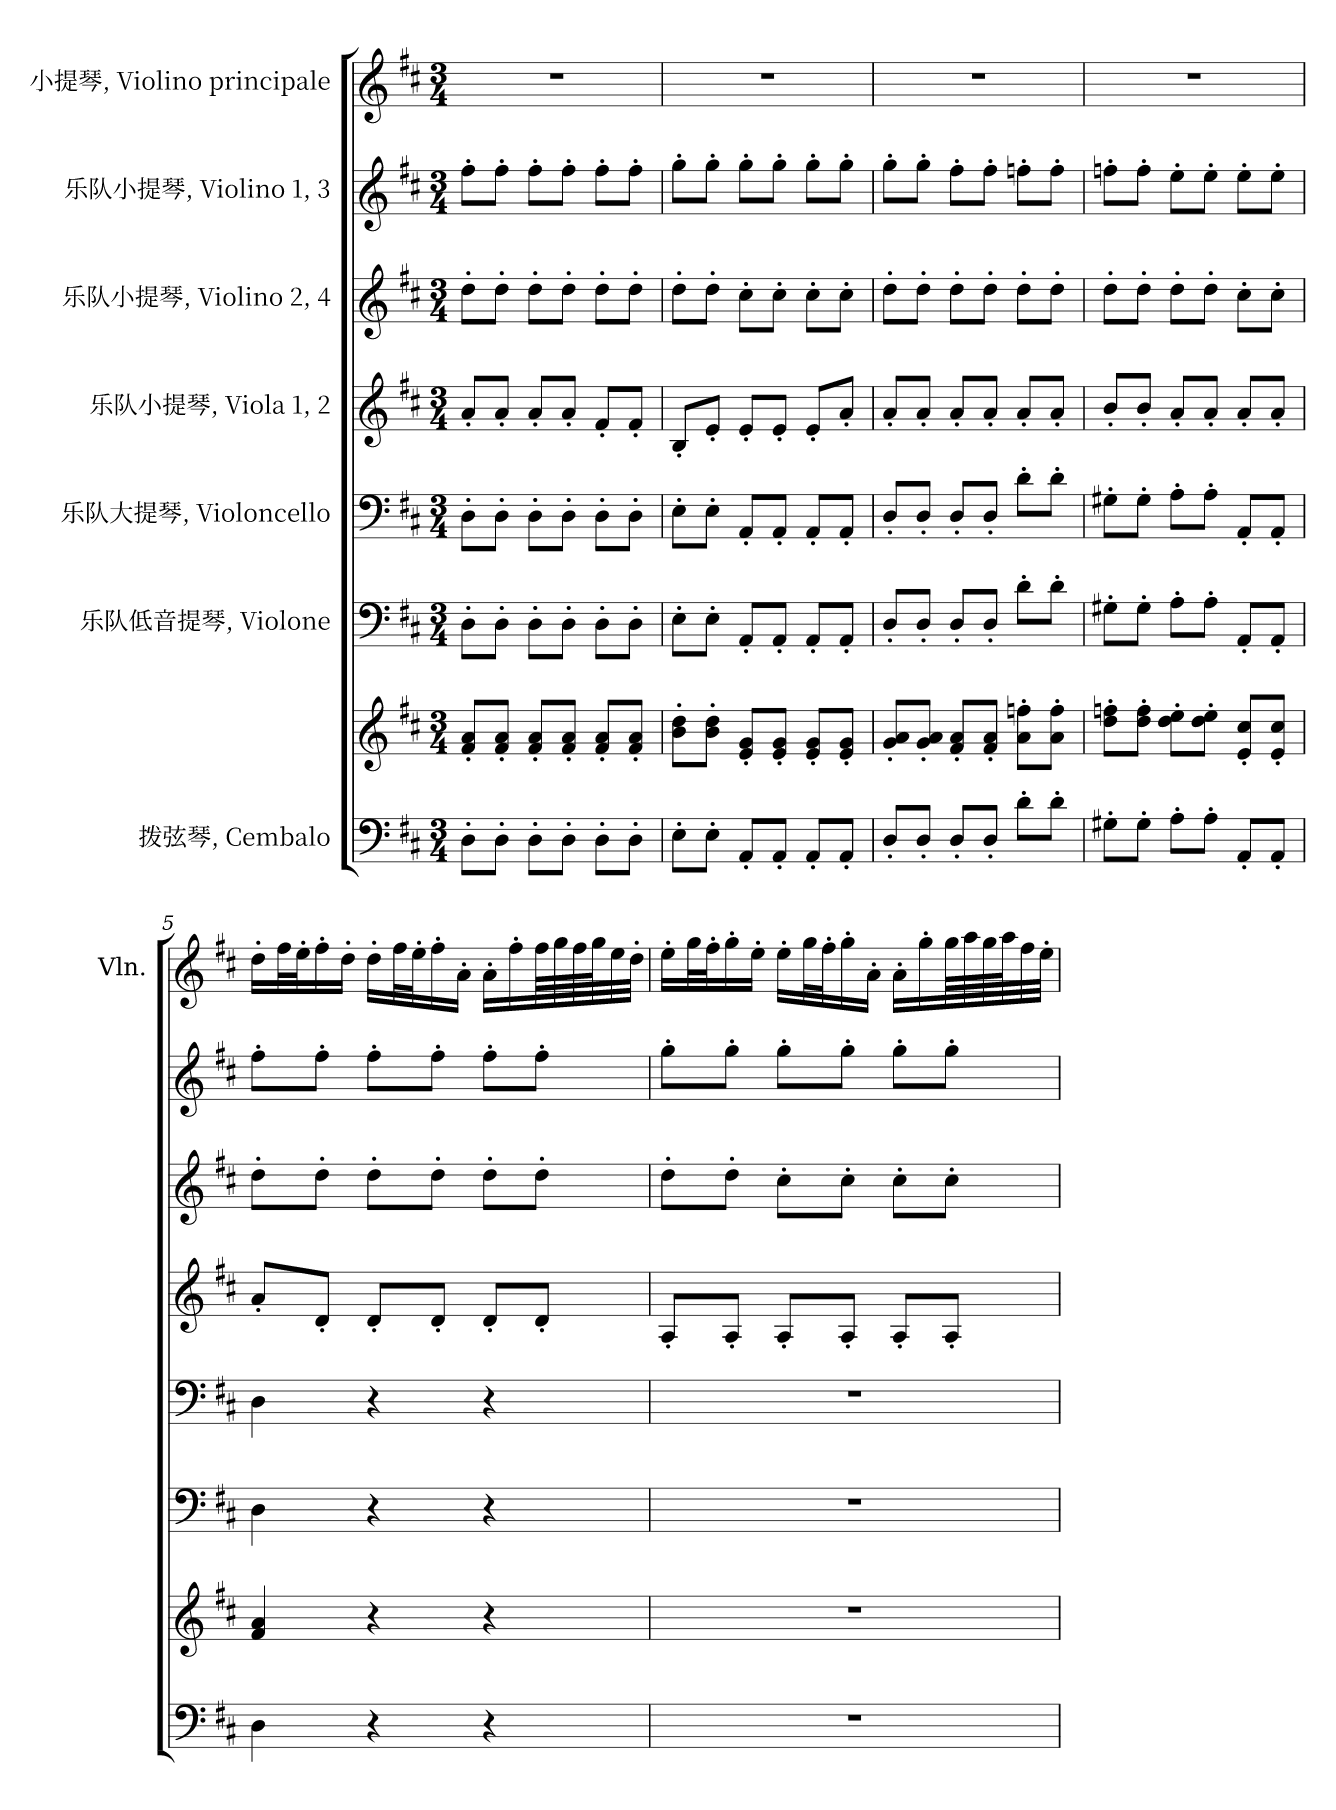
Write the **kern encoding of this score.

**kern	**kern	**kern	**kern	**kern	**kern	**kern	**kern
*part7	*part7	*part6	*part5	*part4	*part3	*part2	*part1
*staff8	*staff7	*staff6	*staff5	*staff4	*staff3	*staff2	*staff1
*I"拨弦琴, Cembalo	*	*I"乐队低音提琴, Violone	*I"乐队大提琴, Violoncello	*I"乐队小提琴, Viola 1, 2	*I"乐队小提琴, Violino 2, 4	*I"乐队小提琴, Violino 1, 3	*I"小提琴, Violino principale
*	*	*	*	*	*	*	*I'Vln.
*clefF4	*clefG2	*clefF4	*clefF4	*clefG2	*clefG2	*clefG2	*clefG2
*	*	*ITrd7c12	*	*	*	*	*
*k[f#c#]	*k[f#c#]	*k[f#c#]	*k[f#c#]	*k[f#c#]	*k[f#c#]	*k[f#c#]	*k[f#c#]
*M3/4	*M3/4	*M3/4	*M3/4	*M3/4	*M3/4	*M3/4	*M3/4
*MM38	*MM38	*MM38	*MM38	*MM38	*MM38	*MM38	*MM38
=1	=1	=1	=1	=1	=1	=1	=1
8D'\L	8f#/' 8a/'L	8DD'\L	8D'\L	8a'/L	8dd'\L	8ff#'\L	2.r
8D'\J	8f#/' 8a/'J	8DD'\J	8D'\J	8a'/J	8dd'\J	8ff#'\J	.
8D'\L	8f#/' 8a/'L	8DD'\L	8D'\L	8a'/L	8dd'\L	8ff#'\L	.
8D'\J	8f#/' 8a/'J	8DD'\J	8D'\J	8a'/J	8dd'\J	8ff#'\J	.
8D'\L	8f#/' 8a/'L	8DD'\L	8D'\L	8f#'/L	8dd'\L	8ff#'\L	.
8D'\J	8f#/' 8a/'J	8DD'\J	8D'\J	8f#'/J	8dd'\J	8ff#'\J	.
=2	=2	=2	=2	=2	=2	=2	=2
8E'\L	8b\' 8dd\'L	8EE'\L	8E'\L	8B'/L	8dd'\L	8gg'\L	2.r
8E'\J	8b\' 8dd\'J	8EE'\J	8E'\J	8e'/J	8dd'\J	8gg'\J	.
8AA'/L	8e/' 8g/'L	8AAA'/L	8AA'/L	8e'/L	8cc#'\L	8gg'\L	.
8AA'/J	8e/' 8g/'J	8AAA'/J	8AA'/J	8e'/J	8cc#'\J	8gg'\J	.
8AA'/L	8e/' 8g/'L	8AAA'/L	8AA'/L	8e'/L	8cc#'\L	8gg'\L	.
8AA'/J	8e/' 8g/'J	8AAA'/J	8AA'/J	8a'/J	8cc#'\J	8gg'\J	.
=3	=3	=3	=3	=3	=3	=3	=3
8D'/L	8g/' 8a/'L	8DD'/L	8D'/L	8a'/L	8dd'\L	8gg'\L	2.r
8D'/J	8g/' 8a/'J	8DD'/J	8D'/J	8a'/J	8dd'\J	8gg'\J	.
8D'/L	8f#/' 8a/'L	8DD'/L	8D'/L	8a'/L	8dd'\L	8ff#'\L	.
8D'/J	8f#/' 8a/'J	8DD'/J	8D'/J	8a'/J	8dd'\J	8ff#'\J	.
8d'\L	8a\' 8ffn\'L	8D'\L	8d'\L	8a'/L	8dd'\L	8ffn'\L	.
8d'\J	8a\' 8ff\'J	8D'\J	8d'\J	8a'/J	8dd'\J	8ff'\J	.
=4	=4	=4	=4	=4	=4	=4	=4
8G#X'\L	8dd\' 8ffn\'L	8GG#X'\L	8G#X'\L	8b'/L	8dd'\L	8ffn'\L	2.r
8G#'\J	8dd\' 8ff\'J	8GG#'\J	8G#'\J	8b'/J	8dd'\J	8ff'\J	.
8A'\L	8dd\' 8ee\'L	8AA'\L	8A'\L	8a'/L	8dd'\L	8ee'\L	.
8A'\J	8dd\' 8ee\'J	8AA'\J	8A'\J	8a'/J	8dd'\J	8ee'\J	.
8AA'/L	8e/' 8cc#/'L	8AAA'/L	8AA'/L	8a'/L	8cc#'\L	8ee'\L	.
8AA'/J	8e/' 8cc#/'J	8AAA'/J	8AA'/J	8a'/J	8cc#'\J	8ee'\J	.
!!LO:PB:g=z
=5	=5	=5	=5	=5	=5	=5	=5
4D\	4f#/ 4a/	4DD\	4D\	8a'/L	8dd'\L	8ff#'\L	16dd'\LL
.	.	.	.	.	.	.	32ff#\L
.	.	.	.	.	.	.	32ee'\J
.	.	.	.	8d'/J	8dd'\J	8ff#'\J	16ff#'\
.	.	.	.	.	.	.	16dd'\JJ
4r	4r	4r	4r	8d'/L	8dd'\L	8ff#'\L	16dd'\LL
.	.	.	.	.	.	.	32ff#\L
.	.	.	.	.	.	.	32ee'\J
.	.	.	.	8d'/J	8dd'\J	8ff#'\J	16ff#'\
.	.	.	.	.	.	.	16a'\JJ
4r	4r	4r	4r	8d'/L	8dd'\L	8ff#'\L	16a'\LL
.	.	.	.	.	.	.	16ff#'\
.	.	.	.	8d'/J	8dd'\J	8ff#'\J	64ff#\LL
.	.	.	.	.	.	.	64gg\
.	.	.	.	.	.	.	64ff#\
.	.	.	.	.	.	.	64gg\J
.	.	.	.	.	.	.	32ee\
.	.	.	.	.	.	.	32dd'\JJJ
=6	=6	=6	=6	=6	=6	=6	=6
2.r	2.r	2.r	2.r	8A'/L	8dd'\L	8gg'\L	16ee'\LL
.	.	.	.	.	.	.	32gg\L
.	.	.	.	.	.	.	32ff#'\J
.	.	.	.	8A'/J	8dd'\J	8gg'\J	16gg'\
.	.	.	.	.	.	.	16ee'\JJ
.	.	.	.	8A'/L	8cc#'\L	8gg'\L	16ee'\LL
.	.	.	.	.	.	.	32gg\L
.	.	.	.	.	.	.	32ff#'\J
.	.	.	.	8A'/J	8cc#'\J	8gg'\J	16gg'\
.	.	.	.	.	.	.	16a'\JJ
.	.	.	.	8A'/L	8cc#'\L	8gg'\L	16a'\LL
.	.	.	.	.	.	.	16gg'\
.	.	.	.	8A'/J	8cc#'\J	8gg'\J	64gg\LL
.	.	.	.	.	.	.	64aa\
.	.	.	.	.	.	.	64gg\
.	.	.	.	.	.	.	64aa\J
.	.	.	.	.	.	.	32ff#\
.	.	.	.	.	.	.	32ee'\JJJ
=	=	=	=	=	=	=	=
*-	*-	*-	*-	*-	*-	*-	*-
